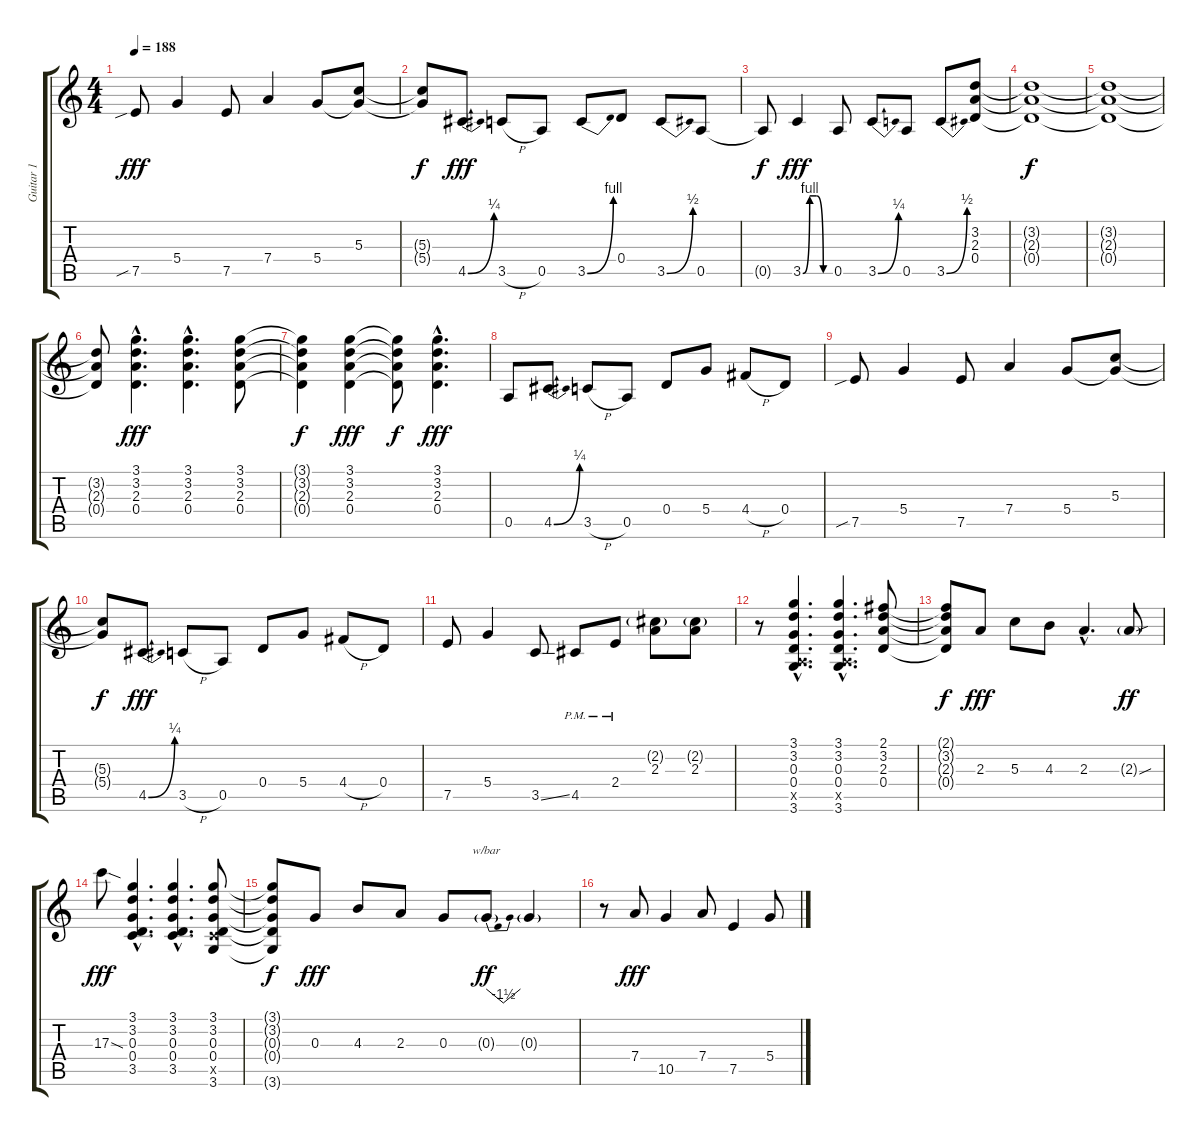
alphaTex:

\track ("Guitar 1" "Guitar 1") {instrument distortionguitar}
\staff {score tabs}
\tuning (E4 B3 G3 D3 A2 E2) {hide}
\ts (4 4)
\tempo 188
\clef g2
\ks c
7.5{sib}.8{dy fff} 5.4.4 7.5.8 7.4.4 5.4.8 (5.3 5.4{t}).8 |
(5.3{t} 5.4{t}).8{dy f} 4.5{be (bend 0 0 60 1)}.8{dy fff} 3.5{h}.8 0.5.8 3.5{be (bend 0 0 60 4)}.8 0.4.8 3.5{be (bend 0 0 60 2)}.8 0.5.8 |
0.5{t}.8{dy f} 3.5{be (custom 0 0 15 4 30 4 45 0 60 0)}.4{dy fff} 0.5.8 3.5{be (bend 0 0 60 1)}.8 0.5.8 3.5{be (bend 0 0 60 2)}.8 (3.2 2.3 0.4).8 |
(3.2{t} 2.3{t} 0.4{t}).1{dy f} |
(3.2{t} 2.3{t} 0.4{t}).1 |
(3.2{t} 2.3{t} 0.4{t}).8 (3.1{hac} 3.2{hac} 2.3{hac} 0.4{hac}).4{d dy fff} (3.1{hac} 3.2{hac} 2.3{hac} 0.4{hac}).4{d} (3.1 3.2 2.3 0.4).8 |
(3.1{t} 3.2{t} 2.3{t} 0.4{t}).4{dy f} (3.1 3.2 2.3 0.4).4{dy fff} (3.1{t} 3.2{t} 2.3{t} 0.4{t}).8{dy f} (3.1{hac} 3.2{hac} 2.3{hac} 0.4{hac}).4{d dy fff} |
0.5.8 4.5{be (bend 0 0 60 1)}.8 3.5{h}.8 0.5.8 0.4.8 5.4.8 4.4{h}.8 0.4.8 |
7.5{sib}.8 5.4.4 7.5.8 7.4.4 5.4.8 (5.3 5.4{t}).8 |
(5.3{t} 5.4{t}).8{dy f} 4.5{be (bend 0 0 60 1)}.8{dy fff} 3.5{h}.8 0.5.8 0.4.8 5.4.8 4.4{h}.8 0.4.8 |
7.5.8 5.4.4 3.5{ss}.8 4.5{pm}.8 2.4{pm}.8 (2.2{g} 2.3).8 (2.2{g} 2.3).8 |
r.8 (3.1{hac} 3.2{hac} 0.3{hac} 0.4{hac} 0.5{hac x} 3.6{hac}).4{d} (3.1{hac} 3.2{hac} 0.3{hac} 0.4{hac} 0.5{hac x} 3.6{hac}).4{d} (2.1 3.2 2.3 0.4).8 |
(2.1{t} 3.2{t} 2.3{t} 0.4{t}).8{dy f} 2.3.8{dy fff} 5.3.8 4.3.8 2.3{hac}.4{d} 2.3{sou g}.8{dy ff} |
17.3{sod}.8{dy fff} (3.1{hac} 3.2{hac} 0.3{hac} 0.4{hac} 3.5{hac}).4{d} (3.1{hac} 3.2{hac} 0.3{hac} 0.4{hac} 3.5{hac}).4{d} (3.1 3.2 0.3 0.4 3.5{x} 3.6).8 |
(3.1{t} 3.2{t} 0.3{t} 0.4{t} 3.6{t}).8{dy f} 0.3.8{dy fff} 4.3.8 2.3.8 0.3.8 0.3{g}.8{tbe (dip default 0 0 30 -6 60 0) dy ff} 0.3{g}.4 |
r.8 7.4.8{dy fff} 10.5.4 7.4.8 7.5.4 5.4.8
